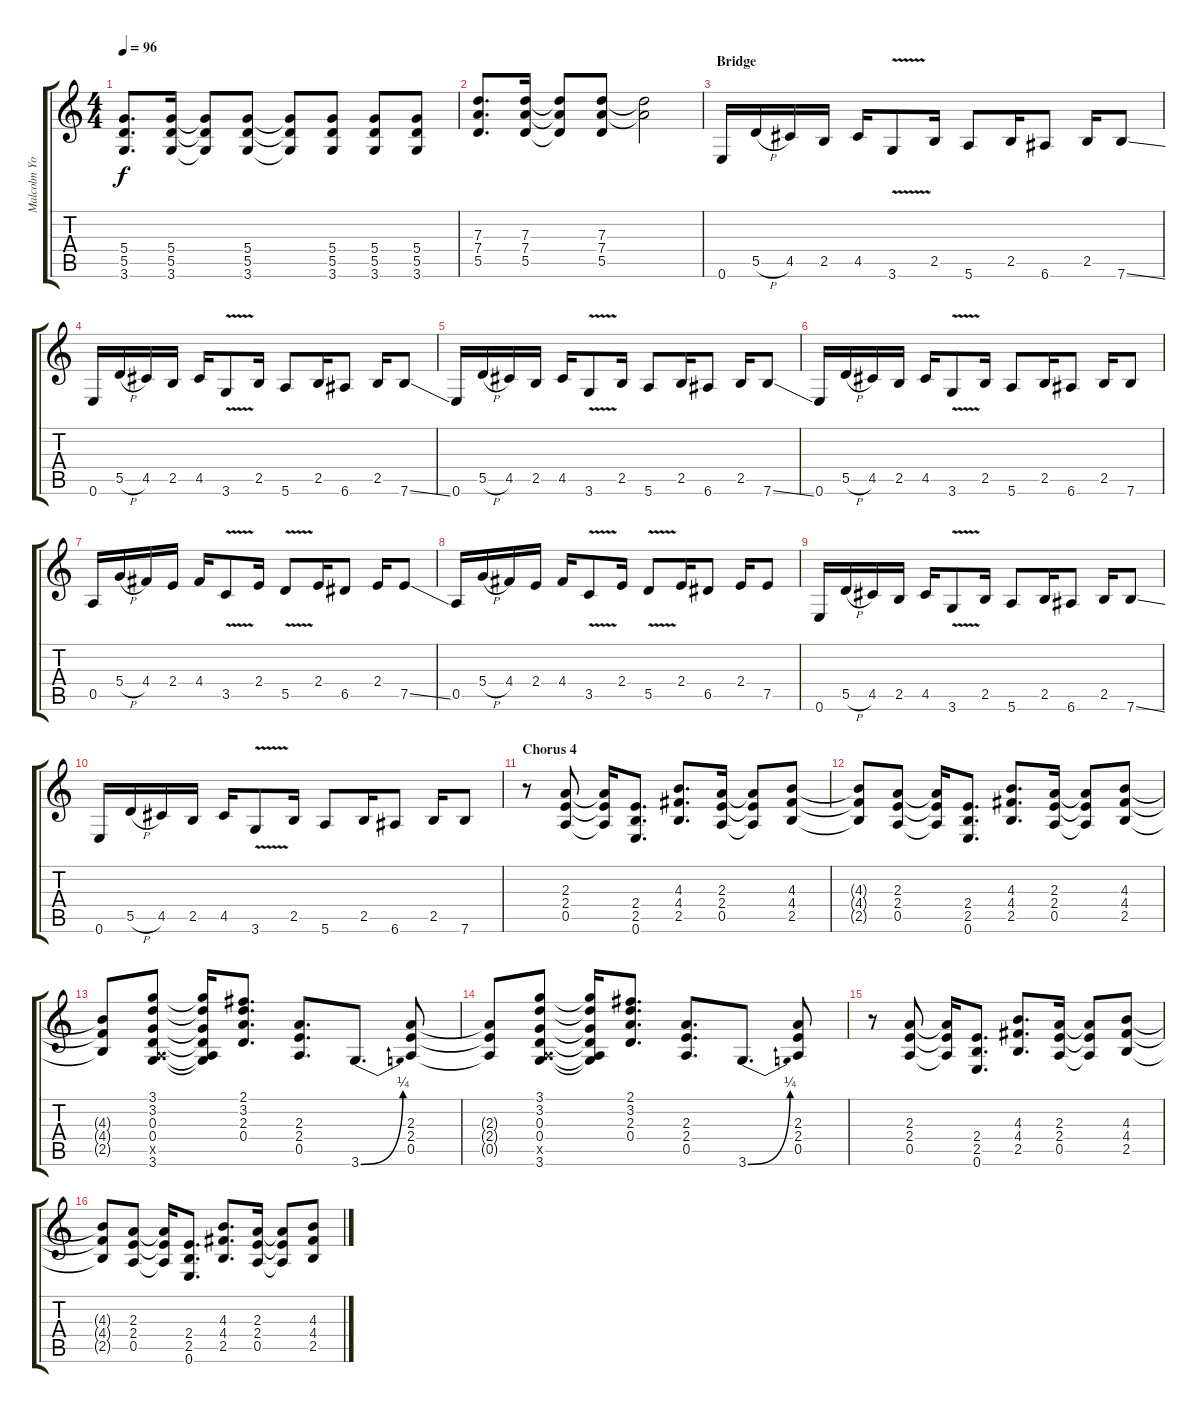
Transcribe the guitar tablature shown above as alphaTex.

\track ("Malcolm Young" "Malcolm Yo") {instrument distortionguitar}
\staff {score tabs}
\tuning (E4 B3 G3 D3 A2 E2) {hide}
\ts (4 4)
\tempo 96
\clef g2
\ks c
(5.4 5.5 3.6).8{d dy f} (5.4 5.5 3.6).16 (5.4{t} 5.5{t} 3.6{t}).8 (5.4 5.5 3.6).8 (5.4{t} 5.5{t} 3.6{t}).8 (5.4 5.5 3.6).8 (5.4 5.5 3.6).8 (5.4 5.5 3.6).8 |
(7.3 7.4 5.5).8{d} (7.3 7.4 5.5).16 (7.3{t} 7.4{t} 5.5{t}).8 (7.3 7.4 5.5).8 (7.3{t} 7.4{t}).2 |
\section ("" "Bridge")
0.6.16 5.5{h}.16 4.5.16 2.5.16 4.5.16 3.6{v}.8 2.5.16 5.6.8 2.5.16 6.6.8 2.5.16 7.6{ss}.8 |
0.6.16 5.5{h}.16 4.5.16 2.5.16 4.5.16 3.6{v}.8 2.5.16 5.6.8 2.5.16 6.6.8 2.5.16 7.6{ss}.8 |
0.6.16 5.5{h}.16 4.5.16 2.5.16 4.5.16 3.6{v}.8 2.5.16 5.6.8 2.5.16 6.6.8 2.5.16 7.6{ss}.8 |
0.6.16 5.5{h}.16 4.5.16 2.5.16 4.5.16 3.6{v}.8 2.5.16 5.6.8 2.5.16 6.6.8 2.5.16 7.6.8 |
0.5.16 5.4{h}.16 4.4.16 2.4.16 4.4.16 3.5{v}.8 2.4.16 5.5{v}.8 2.4.16 6.5.8 2.4.16 7.5{ss}.8 |
0.5.16 5.4{h}.16 4.4.16 2.4.16 4.4.16 3.5{v}.8 2.4.16 5.5{v}.8 2.4.16 6.5.8 2.4.16 7.5.8 |
0.6.16 5.5{h}.16 4.5.16 2.5.16 4.5.16 3.6{v}.8 2.5.16 5.6.8 2.5.16 6.6.8 2.5.16 7.6{ss}.8 |
0.6.16 5.5{h}.16 4.5.16 2.5.16 4.5.16 3.6{v}.8 2.5.16 5.6.8 2.5.16 6.6.8 2.5.16 7.6.8 |
\section ("" "Chorus 4")
r.8 (2.3 2.4 0.5).8 (2.3{t} 2.4{t} 0.5{t}).16 (2.4 2.5 0.6).8{d} (4.3 4.4 2.5).8{d} (2.3 2.4 0.5).16 (2.3{t} 2.4{t} 0.5{t}).8 (4.3 4.4 2.5).8 |
(4.3{t} 4.4{t} 2.5{t}).8 (2.3 2.4 0.5).8 (2.3{t} 2.4{t} 0.5{t}).16 (2.4 2.5 0.6).8{d} (4.3 4.4 2.5).8{d} (2.3 2.4 0.5).16 (2.3{t} 2.4{t} 0.5{t}).8 (4.3 4.4 2.5).8 |
(4.3{t} 4.4{t} 2.5{t}).8 (3.1 3.2 0.3 0.4 0.5{x} 3.6).8 (3.1{t} 3.2{t} 0.3{t} 0.4{t} 0.5{t} 3.6{t}).16 (2.1 3.2 2.3 0.4).8{d} (2.3 2.4 0.5).8{d} 3.6{be (bend 0 0 60 1)}.8{d} (2.3 2.4 0.5).8 |
(2.3{t} 2.4{t} 0.5{t}).8 (3.1 3.2 0.3 0.4 0.5{x} 3.6).8 (3.1{t} 3.2{t} 0.3{t} 0.4{t} 0.5{t} 3.6{t}).16 (2.1 3.2 2.3 0.4).8{d} (2.3 2.4 0.5).8{d} 3.6{be (bend 0 0 60 1)}.8{d} (2.3 2.4 0.5).8 |
r.8 (2.3 2.4 0.5).8 (2.3{t} 2.4{t} 0.5{t}).16 (2.4 2.5 0.6).8{d} (4.3 4.4 2.5).8{d} (2.3 2.4 0.5).16 (2.3{t} 2.4{t} 0.5{t}).8 (4.3 4.4 2.5).8 |
(4.3{t} 4.4{t} 2.5{t}).8 (2.3 2.4 0.5).8 (2.3{t} 2.4{t} 0.5{t}).16 (2.4 2.5 0.6).8{d} (4.3 4.4 2.5).8{d} (2.3 2.4 0.5).16 (2.3{t} 2.4{t} 0.5{t}).8 (4.3 4.4 2.5).8
